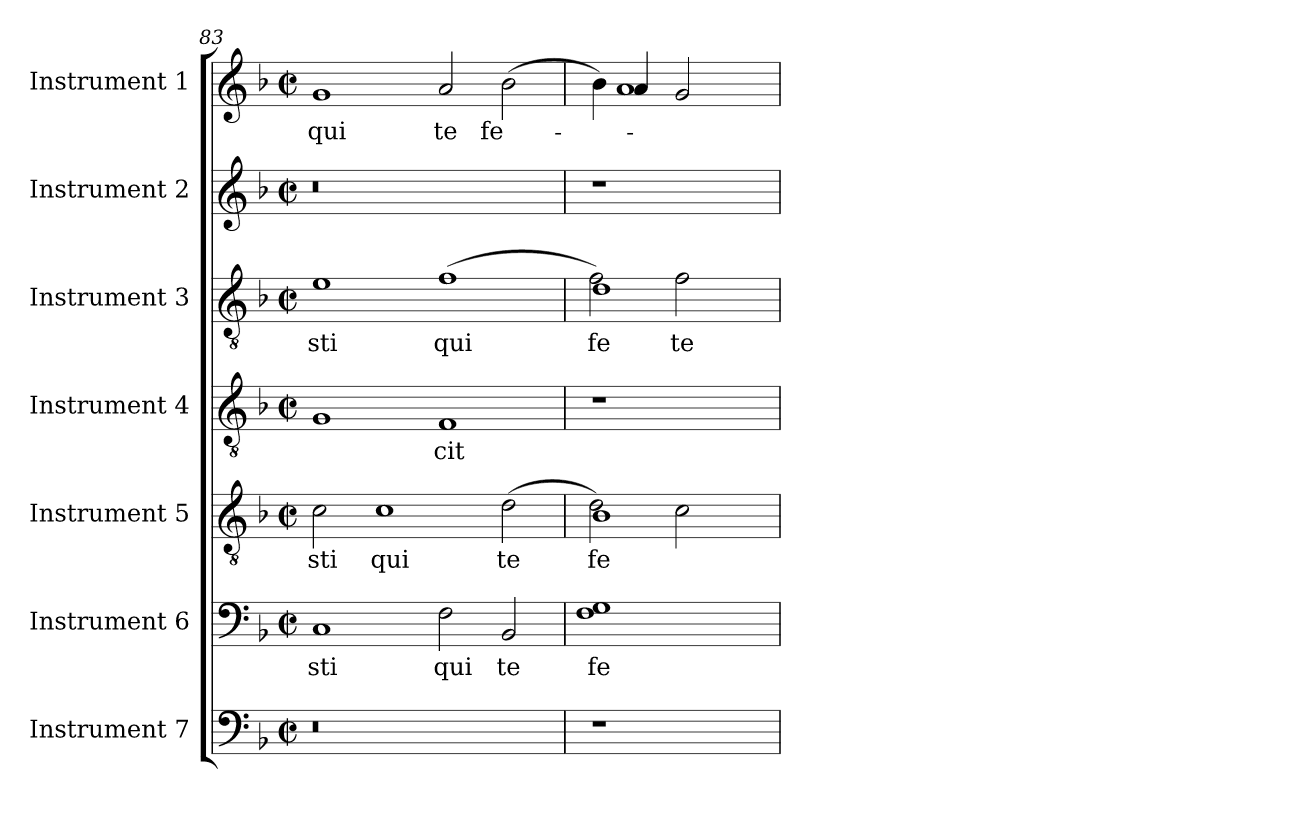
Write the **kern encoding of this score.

**kern	**kern	**text	**kern	**text	**kern	**text	**kern	**text	**kern	**kern	**text
*part7	*part6	*part6	*part5	*part5	*part4	*part4	*part3	*part3	*part2	*part1	*part1
*staff7	*staff6	*staff6	*staff5	*staff5	*staff4	*staff4	*staff3	*staff3	*staff2	*staff1	*staff1
*I"Instrument 7	*I"Instrument 6	*	*I"Instrument 5	*	*I"Instrument 4	*	*I"Instrument 3	*	*I"Instrument 2	*I"Instrument 1	*
*clefF4	*clefF4	*	*clefGv2	*	*clefGv2	*	*clefGv2	*	*clefG2	*clefG2	*
*k[b-]	*k[b-]	*	*k[b-]	*	*k[b-]	*	*k[b-]	*	*k[b-]	*k[b-]	*
*F:	*F:	*	*F:	*	*F:	*	*F:	*	*F:	*F:	*
*M2/2	*M2/2	*	*M2/2	*	*M2/2	*	*M2/2	*	*M2/2	*M2/2	*
*met(c|)	*met(c|)	*	*met(c|)	*	*met(c|)	*	*met(c|)	*	*met(c|)	*met(c|)	*
=83	=83	=83	=83	=83	=83	=83	=83	=83	=83	=83	=83
!	!	!LO:LY:b:cj	!	!LO:LY:b:cj	!	!	!	!LO:LY:b:cj	!	!	!LO:LY:b:cj
0r	1C	-sti	2c\	-sti	1G	.	1e	-sti	0r	1g	qui
!	!	!	!	!LO:LY:b:cj	!	!	!	!	!	!	!
.	.	.	1c	qui	.	.	.	.	.	.	.
!	!	!LO:LY:b:cj	!	!	!	!LO:LY:b:cj	!	!LO:LY:b:cj	!	!	!LO:LY:b:cj
.	2F\	qui	.	.	1F	-cit	(>1f	qui	.	2a/	te
!	!	!LO:LY:b:cj	!	!LO:LY:b:cj	!	!	!	!	!	!	!LO:LY:b:cj
.	2BB-/	te	(>2d\	te	.	.	.	.	.	(>2b-\	fe-
=84	=84	=84	=84	=84	=84	=84	=84	=84	=84	=84	=84
!	!	!LO:LY:b:cj	!	!LO:LY:b:cj	!	!	!	!LO:LY:b:cj	!	!	!
*	*	*	*^	*	*	*	*^	*	*	*^	*
1r	1F 1G	fe-	1B-	2d\)	fe-	1r	.	1d	2f\)	fe-	1r	4ryy	4b-\)	.
.	.	.	.	.	.	.	.	.	.	.	.	4a/	1a	.
!	!	!	!	!	!	!	!	!	!	!LO:LY:b:cj	!	!	!	!
.	.	.	.	2c\	.	.	.	.	2f\	te	.	2g/	.	.
4ryy	4ryy	.	4ryy	4ryy	.	4ryy	.	4ryy	4ryy	.	4ryy	4ryy	.	.
*	*	*	*v	*v	*	*	*	*v	*v	*	*	*v	*v	*
=	=	=	=	=	=	=	=	=	=	=	=
*-	*-	*-	*-	*-	*-	*-	*-	*-	*-	*-	*-
